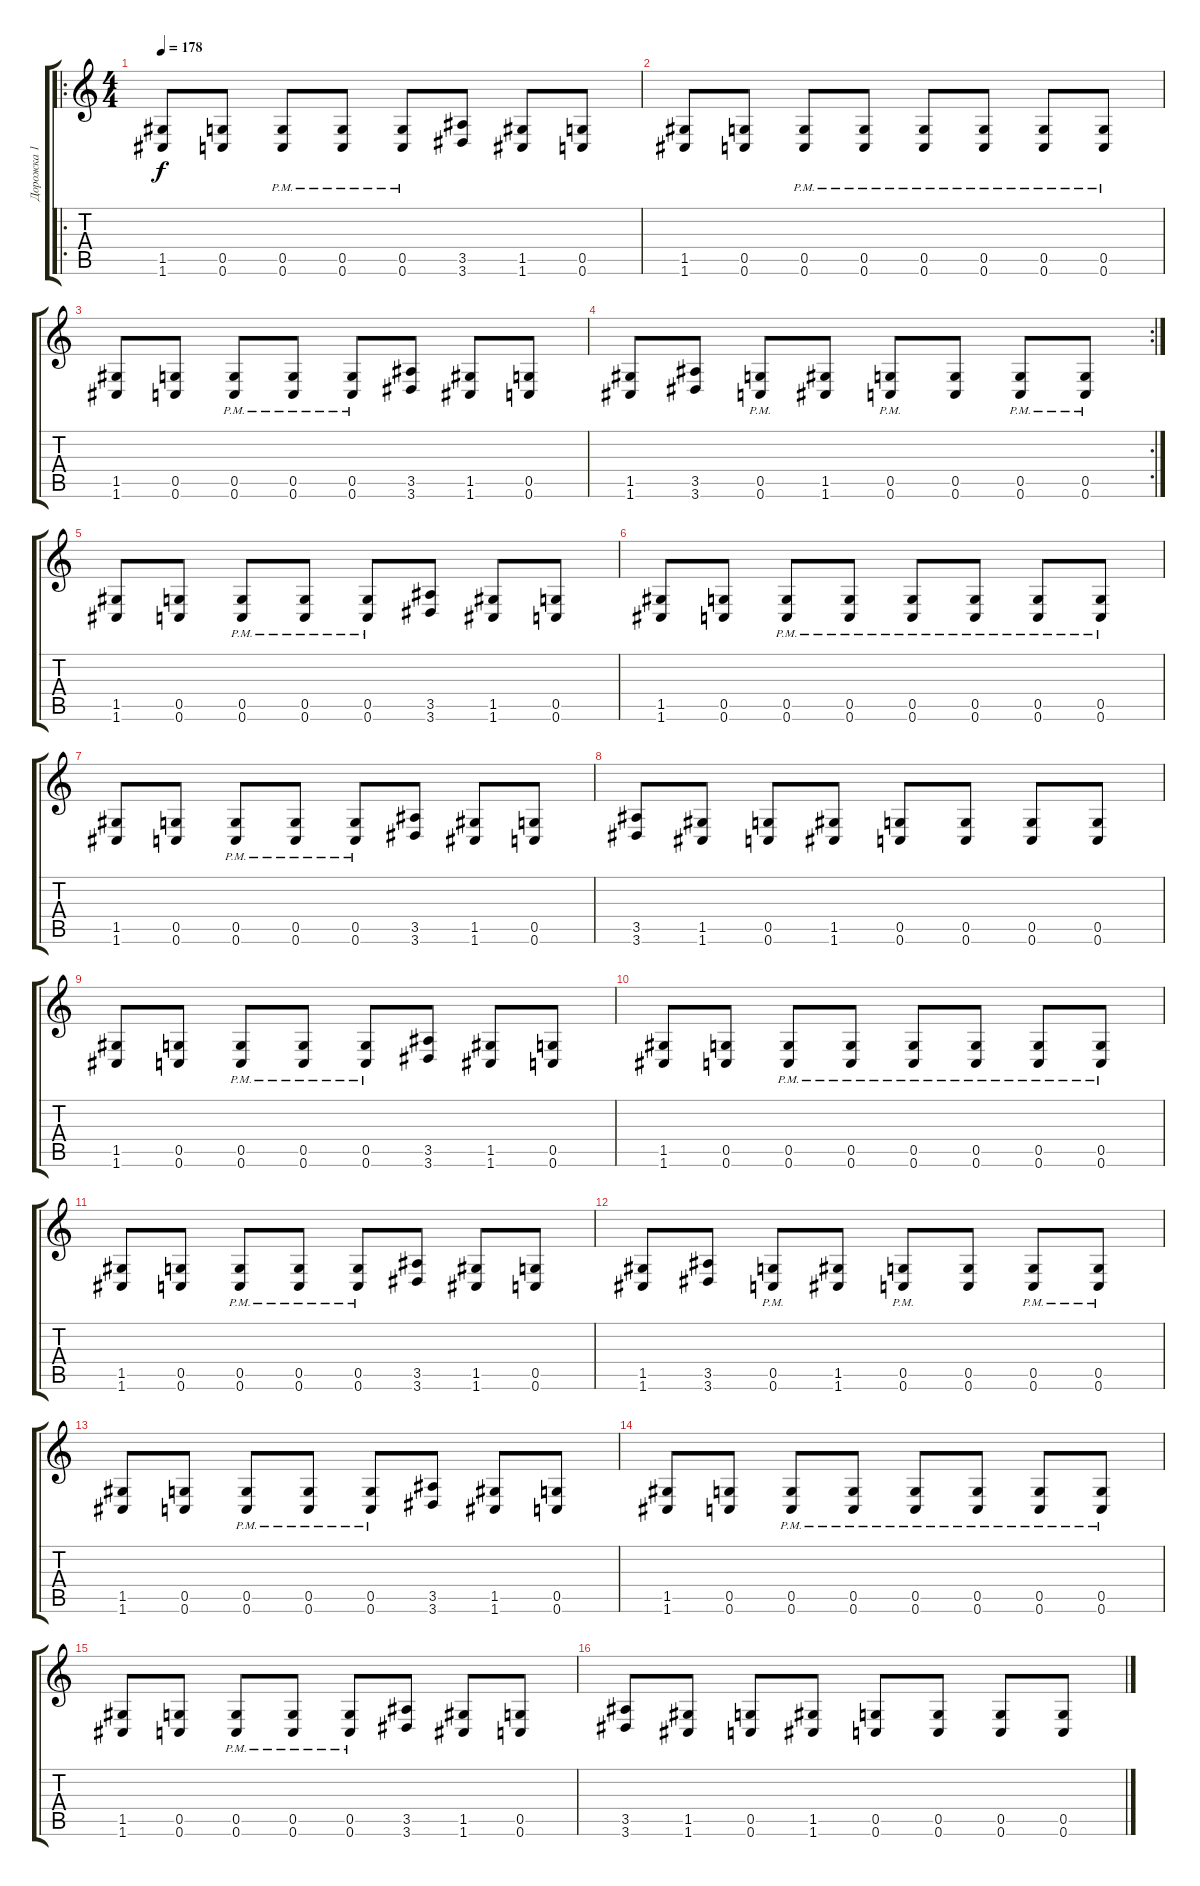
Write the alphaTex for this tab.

\track ("Дорожка 1" "Дорожка 1") {instrument distortionguitar}
\staff {score tabs}
\tuning (D4 A3 F3 C3 G2 C2) {hide}
\ro
\ts (4 4)
\tempo 178
\clef g2
\ks c
(1.5 1.6).8{dy f} (0.5 0.6).8 (0.5{pm} 0.6{pm}).8 (0.5{pm} 0.6{pm}).8 (0.5{pm} 0.6{pm}).8 (3.5 3.6).8 (1.5 1.6).8 (0.5 0.6).8 |
(1.5 1.6).8 (0.5 0.6).8 (0.5{pm} 0.6{pm}).8 (0.5{pm} 0.6{pm}).8 (0.5{pm} 0.6{pm}).8 (0.5{pm} 0.6{pm}).8 (0.5{pm} 0.6{pm}).8 (0.5{pm} 0.6{pm}).8 |
(1.5 1.6).8 (0.5 0.6).8 (0.5{pm} 0.6{pm}).8 (0.5{pm} 0.6{pm}).8 (0.5{pm} 0.6{pm}).8 (3.5 3.6).8 (1.5 1.6).8 (0.5 0.6).8 |
\rc 2
(1.5 1.6).8 (3.5 3.6).8 (0.5{pm} 0.6{pm}).8 (1.5 1.6).8 (0.5{pm} 0.6{pm}).8 (0.5 0.6).8 (0.5{pm} 0.6{pm}).8 (0.5{pm} 0.6{pm}).8 |
(1.5 1.6).8 (0.5 0.6).8 (0.5{pm} 0.6{pm}).8 (0.5{pm} 0.6{pm}).8 (0.5{pm} 0.6{pm}).8 (3.5 3.6).8 (1.5 1.6).8 (0.5 0.6).8 |
(1.5 1.6).8 (0.5 0.6).8 (0.5{pm} 0.6{pm}).8 (0.5{pm} 0.6{pm}).8 (0.5{pm} 0.6{pm}).8 (0.5{pm} 0.6{pm}).8 (0.5{pm} 0.6{pm}).8 (0.5{pm} 0.6{pm}).8 |
(1.5 1.6).8 (0.5 0.6).8 (0.5{pm} 0.6{pm}).8 (0.5{pm} 0.6{pm}).8 (0.5{pm} 0.6{pm}).8 (3.5 3.6).8 (1.5 1.6).8 (0.5 0.6).8 |
(3.5 3.6).8 (1.5 1.6).8 (0.5 0.6).8 (1.5 1.6).8 (0.5 0.6).8 (0.5 0.6).8 (0.5 0.6).8 (0.5 0.6).8 |
(1.5 1.6).8 (0.5 0.6).8 (0.5{pm} 0.6{pm}).8 (0.5{pm} 0.6{pm}).8 (0.5{pm} 0.6{pm}).8 (3.5 3.6).8 (1.5 1.6).8 (0.5 0.6).8 |
(1.5 1.6).8 (0.5 0.6).8 (0.5{pm} 0.6{pm}).8 (0.5{pm} 0.6{pm}).8 (0.5{pm} 0.6{pm}).8 (0.5{pm} 0.6{pm}).8 (0.5{pm} 0.6{pm}).8 (0.5{pm} 0.6{pm}).8 |
(1.5 1.6).8 (0.5 0.6).8 (0.5{pm} 0.6{pm}).8 (0.5{pm} 0.6{pm}).8 (0.5{pm} 0.6{pm}).8 (3.5 3.6).8 (1.5 1.6).8 (0.5 0.6).8 |
(1.5 1.6).8 (3.5 3.6).8 (0.5{pm} 0.6{pm}).8 (1.5 1.6).8 (0.5{pm} 0.6{pm}).8 (0.5 0.6).8 (0.5{pm} 0.6{pm}).8 (0.5{pm} 0.6{pm}).8 |
(1.5 1.6).8 (0.5 0.6).8 (0.5{pm} 0.6{pm}).8 (0.5{pm} 0.6{pm}).8 (0.5{pm} 0.6{pm}).8 (3.5 3.6).8 (1.5 1.6).8 (0.5 0.6).8 |
(1.5 1.6).8 (0.5 0.6).8 (0.5{pm} 0.6{pm}).8 (0.5{pm} 0.6{pm}).8 (0.5{pm} 0.6{pm}).8 (0.5{pm} 0.6{pm}).8 (0.5{pm} 0.6{pm}).8 (0.5{pm} 0.6{pm}).8 |
(1.5 1.6).8 (0.5 0.6).8 (0.5{pm} 0.6{pm}).8 (0.5{pm} 0.6{pm}).8 (0.5{pm} 0.6{pm}).8 (3.5 3.6).8 (1.5 1.6).8 (0.5 0.6).8 |
(3.5 3.6).8 (1.5 1.6).8 (0.5 0.6).8 (1.5 1.6).8 (0.5 0.6).8 (0.5 0.6).8 (0.5 0.6).8 (0.5 0.6).8
